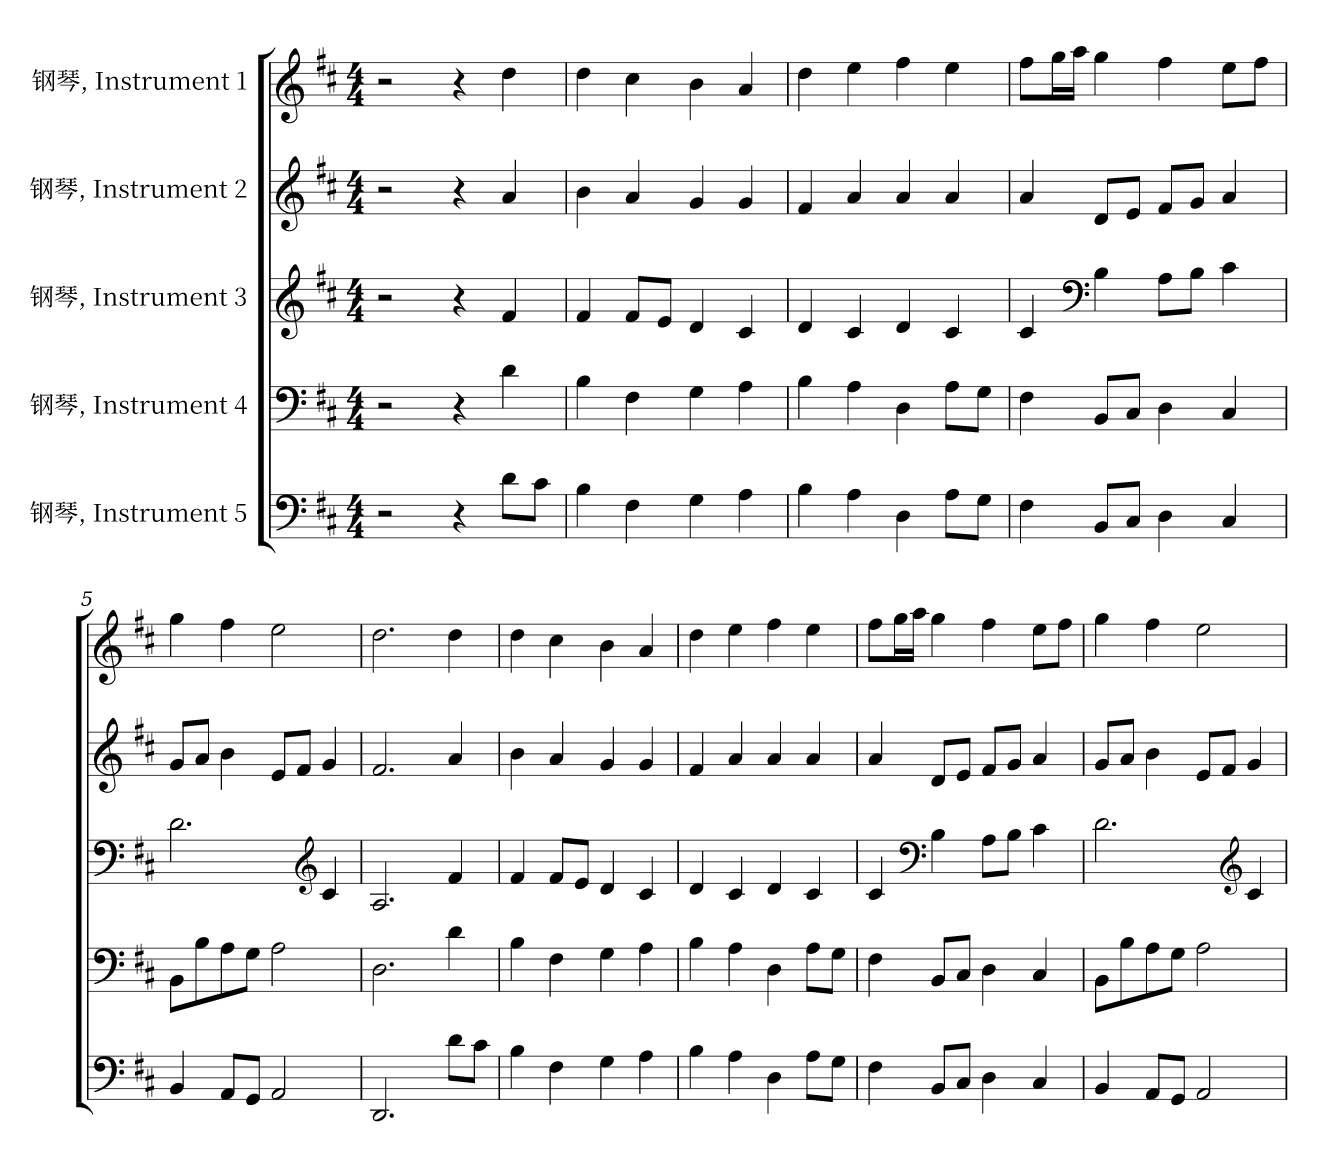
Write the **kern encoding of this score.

**kern	**kern	**kern	**kern	**kern
*part5	*part4	*part3	*part2	*part1
*staff5	*staff4	*staff3	*staff2	*staff1
*I"钢琴, Instrument 5	*I"钢琴, Instrument 4	*I"钢琴, Instrument 3	*I"钢琴, Instrument 2	*I"钢琴, Instrument 1
*clefF4	*clefF4	*clefG2	*clefG2	*clefG2
*k[f#c#]	*k[f#c#]	*k[f#c#]	*k[f#c#]	*k[f#c#]
*M4/4	*M4/4	*M4/4	*M4/4	*M4/4
*MM96	*MM96	*MM96	*MM96	*MM96
=1	=1	=1	=1	=1
2r	2r	2r	2r	2r
4r	4r	4r	4r	4r
8d\L	4d\	4f#/	4a/	4dd\
8c#\J	.	.	.	.
=2	=2	=2	=2	=2
4B\	4B\	4f#/	4b\	4dd\
4F#\	4F#\	8f#/L	4a/	4cc#\
.	.	8e/J	.	.
4G\	4G\	4d/	4g/	4b\
4A\	4A\	4c#/	4g/	4a/
=3	=3	=3	=3	=3
4B\	4B\	4d/	4f#/	4dd\
4A\	4A\	4c#/	4a/	4ee\
4D\	4D\	4d/	4a/	4ff#\
8A\L	8A\L	4c#/	4a/	4ee\
8G\J	8G\J	.	.	.
=4	=4	=4	=4	=4
4F#\	4F#\	4c#/	4a/	8ff#\L
.	.	.	.	16gg\L
.	.	.	.	16aa\JJ
*	*	*clefF4	*	*
8BB/L	8BB/L	4B\	8d/L	4gg\
8C#/J	8C#/J	.	8e/J	.
4D\	4D\	8A\L	8f#/L	4ff#\
.	.	8B\J	8g/J	.
4C#/	4C#/	4c#\	4a/	8ee\L
.	.	.	.	8ff#\J
=5	=5	=5	=5	=5
4BB/	8BB\L	2.d\	8g/L	4gg\
.	8B\	.	8a/J	.
8AA/L	8A\	.	4b\	4ff#\
8GG/J	8G\J	.	.	.
2AA/	2A\	.	8e/L	2ee\
.	.	.	8f#/J	.
*	*	*clefG2	*	*
.	.	4c#/	4g/	.
!!LO:LB:g=z
=6	=6	=6	=6	=6
2.DD/	2.D\	2.A/	2.f#/	2.dd\
8d\L	4d\	4f#/	4a/	4dd\
8c#\J	.	.	.	.
=7	=7	=7	=7	=7
4B\	4B\	4f#/	4b\	4dd\
4F#\	4F#\	8f#/L	4a/	4cc#\
.	.	8e/J	.	.
4G\	4G\	4d/	4g/	4b\
4A\	4A\	4c#/	4g/	4a/
=8	=8	=8	=8	=8
4B\	4B\	4d/	4f#/	4dd\
4A\	4A\	4c#/	4a/	4ee\
4D\	4D\	4d/	4a/	4ff#\
8A\L	8A\L	4c#/	4a/	4ee\
8G\J	8G\J	.	.	.
=9	=9	=9	=9	=9
4F#\	4F#\	4c#/	4a/	8ff#\L
.	.	.	.	16gg\L
.	.	.	.	16aa\JJ
*	*	*clefF4	*	*
8BB/L	8BB/L	4B\	8d/L	4gg\
8C#/J	8C#/J	.	8e/J	.
4D\	4D\	8A\L	8f#/L	4ff#\
.	.	8B\J	8g/J	.
4C#/	4C#/	4c#\	4a/	8ee\L
.	.	.	.	8ff#\J
=10	=10	=10	=10	=10
4BB/	8BB\L	2.d\	8g/L	4gg\
.	8B\	.	8a/J	.
8AA/L	8A\	.	4b\	4ff#\
8GG/J	8G\J	.	.	.
2AA/	2A\	.	8e/L	2ee\
.	.	.	8f#/J	.
*	*	*clefG2	*	*
.	.	4c#/	4g/	.
=	=	=	=	=
*-	*-	*-	*-	*-
